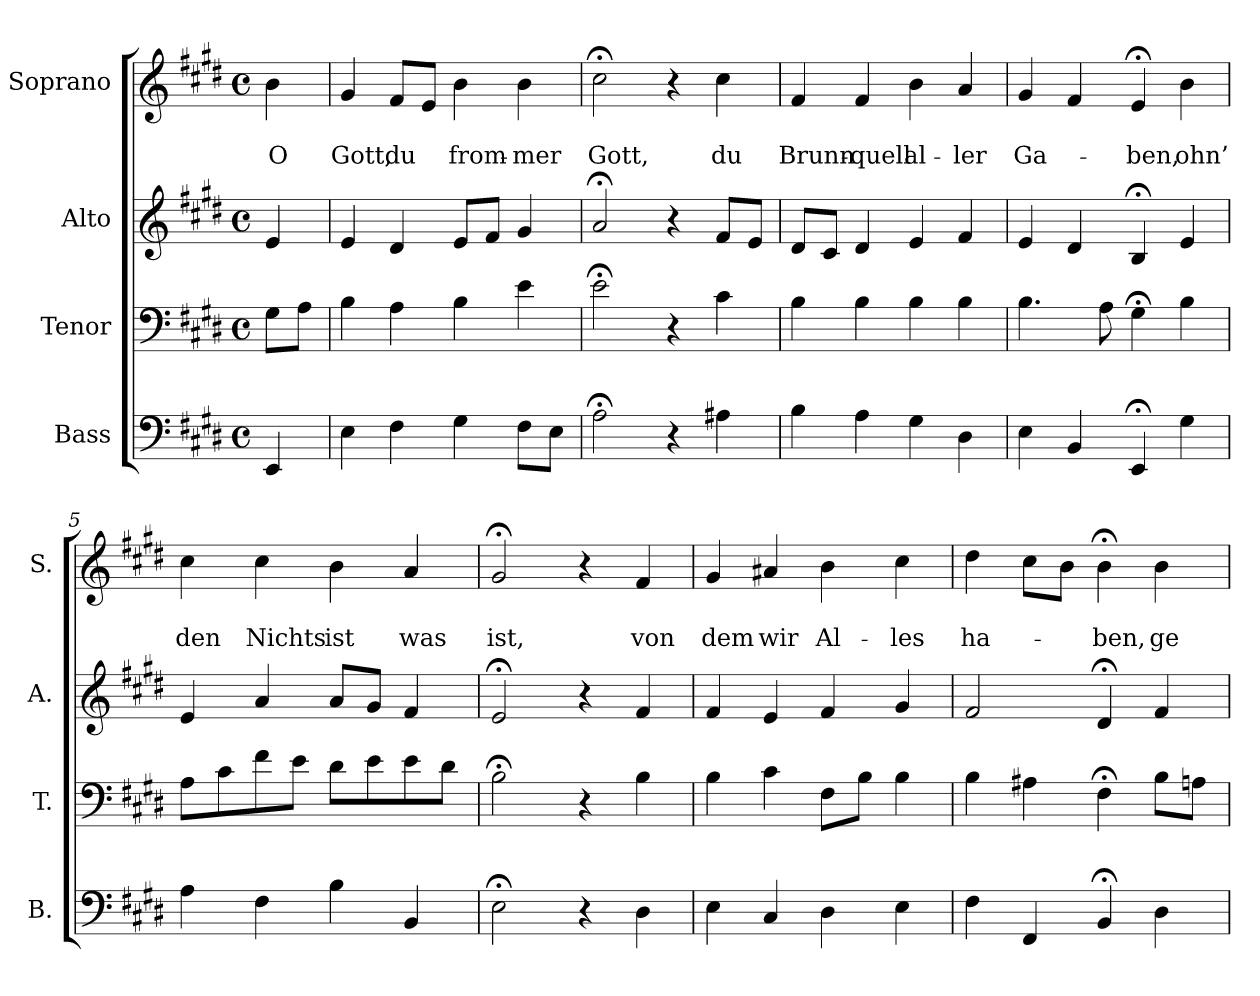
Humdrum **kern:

**kern	**kern	**kern	**kern	**text	**text
*part4	*part3	*part2	*part1	*part1	*part1
*staff4	*staff3	*staff2	*staff1	*staff1	*staff1
*I"Bass	*I"Tenor	*I"Alto	*I"Soprano	*	*
*I'B.	*I'T.	*I'A.	*I'S.	*	*
*clefF4	*clefF4	*clefG2	*clefG2	*	*
*k[f#c#g#d#]	*k[f#c#g#d#]	*k[f#c#g#d#]	*k[f#c#g#d#]	*	*
*E:	*E:	*E:	*E:	*	*
*M4/4	*M4/4	*M4/4	*M4/4	*	*
*met(c)	*met(c)	*met(c)	*met(c)	*	*
=	=	=	=	=	=
4EE/	8G#\L	4e/	4b\	.	O
.	8A\J	.	.	.	.
=1	=1	=1	=1	=1	=1
4E\	4B\	4e/	4g#/	.	Gott,
4F#\	4A\	4d#/	8f#/L	.	du
.	.	.	8e/J	.	.
4G#\	4B\	8e/L	4b\	.	from-
.	.	8f#/J	.	.	.
8F#\L	4e\	4g#/	4b\	.	-mer
8E\J	.	.	.	.	.
=2	=2	=2	=2	=2	=2
2A;<\	2e;<\	2a;</	2cc#;<\	.	Gott,
4r	4r	4r	4r	.	.
4A#X\	4c#\	8f#/L	4cc#\	.	du
.	.	8e/J	.	.	.
=3	=3	=3	=3	=3	=3
4B\	4B\	8d#/L	4f#/	.	Brunn-
.	.	8c#/J	.	.	.
4A\	4B\	4d#/	4f#/	.	-quell
4G#\	4B\	4e/	4b\	.	al-
4D#\	4B\	4f#/	4a/	.	-ler
=4	=4	=4	=4	=4	=4
4E\	4.B\	4e/	4g#/	.	Ga-
4BB/	.	4d#/	4f#/	.	.
.	8A\	.	.	.	.
4EE;</	4G#;<\	4B;</	4e;</	.	-ben,
4G#\	4B\	4e/	4b\	.	ohn’
=5	=5	=5	=5	=5	=5
4A\	8A\L	4e/	4cc#\	.	den
.	8c#\	.	.	.	.
4F#\	8f#\	4a/	4cc#\	.	Nichts
.	8e\J	.	.	.	.
4B\	8d#\L	8a/L	4b\	.	ist
.	8e\	8g#/J	.	.	.
4BB/	8e\	4f#/	4a/	.	was
.	8d#\J	.	.	.	.
!!LO:LB:g=z
=6	=6	=6	=6	=6	=6
2E;<\	2B;<\	2e;</	2g#;</	.	ist,
4r	4r	4r	4r	.	.
4D#\	4B\	4f#/	4f#/	.	von
=7	=7	=7	=7	=7	=7
4E\	4B\	4f#/	4g#/	.	dem
4C#/	4c#\	4e/	4a#X/	.	wir
4D#\	8F#\L	4f#/	4b\	.	Al-
.	8B\J	.	.	.	.
4E\	4B\	4g#/	4cc#\	.	-les
=8	=8	=8	=8	=8	=8
4F#\	4B\	2f#/	4dd#\	.	ha-
4FF#/	4A#X\	.	8cc#\L	.	.
.	.	.	8b\J	.	.
4BB;</	4F#;<\	4d#;</	4b;<\	.	-ben,
4D#\	8B\L	4f#/	4b\	.	ge-
.	8An\J	.	.	.	.
=	=	=	=	=	=
*-	*-	*-	*-	*-	*-
